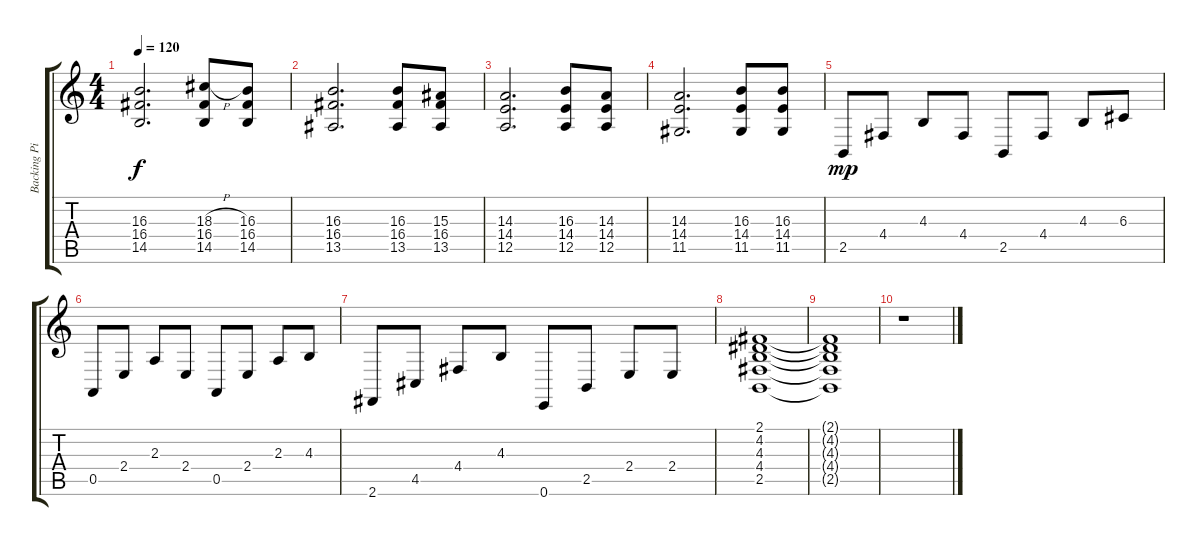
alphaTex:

\track ("Backing Piano" "Backing Pi") {instrument brightacousticpiano}
\staff {score tabs}
\tuning (E4 B3 G3 D3 A2 E2) {hide}
\ts (4 4)
\tempo 120
\clef g2
\ks c
(16.3 16.4 14.5).2{d dy f} (18.3{h} 16.4 14.5).8 (16.3 16.4 14.5).8 |
(16.3 16.4 13.5).2{d} (16.3 16.4 13.5).8 (15.3 16.4 13.5).8 |
(14.3 14.4 12.5).2{d} (16.3 14.4 12.5).8 (14.3 14.4 12.5).8 |
(14.3 14.4 11.5).2{d} (16.3 14.4 11.5).8 (16.3 14.4 11.5).8 |
2.5.8{dy mp} 4.4.8 4.3.8 4.4.8 2.5.8 4.4.8 4.3.8 6.3.8 |
0.5.8 2.4.8 2.3.8 2.4.8 0.5.8 2.4.8 2.3.8 4.3.8 |
2.6.8 4.5.8 4.4.8 4.3.8 0.6.8 2.5.8 2.4.8 2.4.8 |
(2.1 4.2 4.3 4.4 2.5).1 |
(2.1{t} 4.2{t} 4.3{t} 4.4{t} 2.5{t}).1 |
r.1
